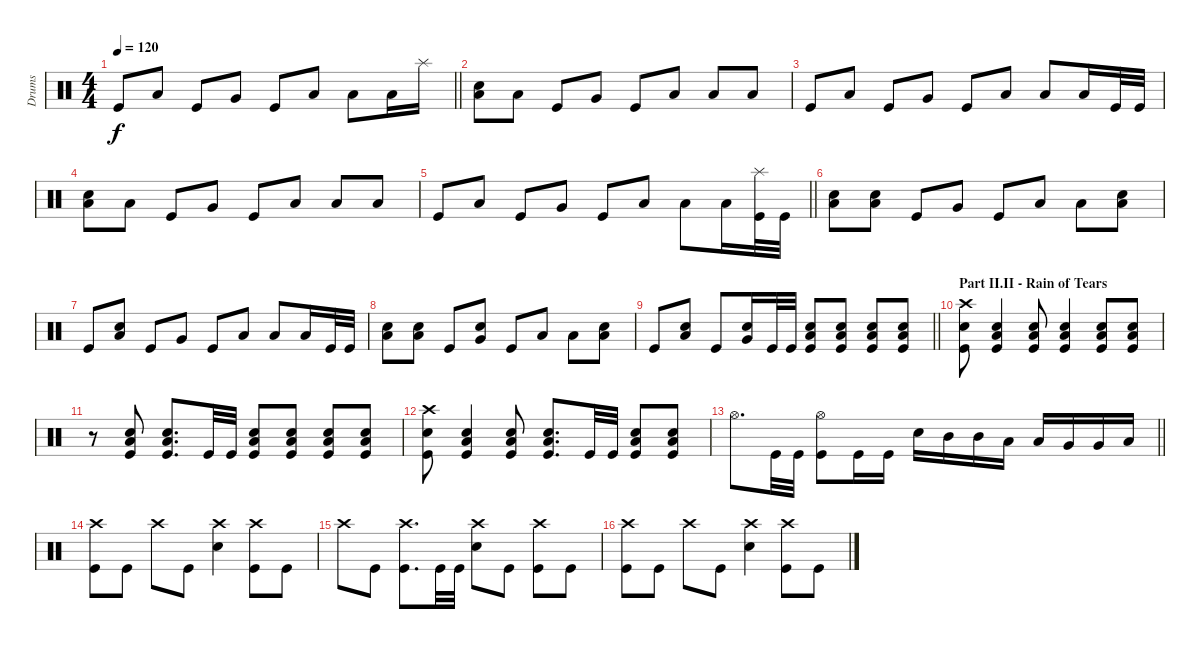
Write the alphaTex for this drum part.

\track ("Drums" "Drums") {instrument percussion}
\staff
\articulation defaults
\ts (4 4)
\tempo 120
\clef neutral
\barLineRight lightlight
\ks c "Kick (hit)".8{dy f} "Low Tom (hit)".8 "Kick (hit)".8 "Very Low Tom (hit)".8 "Kick (hit)".8 "Low Floor Tom (hit)".8 "Low Floor Tom (hit)".8 "Low Floor Tom (hit)".16 "Splash (hit)".16
|
("Low Tom (hit)" "Electric Snare (hit)").8 "Low Tom (hit)".8 "Kick (hit)".8 "Very Low Tom (hit)".8 "Kick (hit)".8 "Low Floor Tom (hit)".8 "Low Floor Tom (hit)".8 "Low Floor Tom (hit)".8 |
"Kick (hit)".8 "Low Tom (hit)".8 "Kick (hit)".8 "Very Low Tom (hit)".8 "Kick (hit)".8 "Low Floor Tom (hit)".8 "Low Floor Tom (hit)".8 "Low Floor Tom (hit)".16 "Kick (hit)".32 "Kick (hit)".32 |
("Low Tom (hit)" "Electric Snare (hit)").8 "Low Tom (hit)".8 "Kick (hit)".8 "Very Low Tom (hit)".8 "Kick (hit)".8 "Low Floor Tom (hit)".8 "Low Floor Tom (hit)".8 "Low Floor Tom (hit)".8 |
\barLineRight lightlight "Kick (hit)".8 "Low Tom (hit)".8 "Kick (hit)".8 "Very Low Tom (hit)".8 "Kick (hit)".8 "Low Floor Tom (hit)".8 "Low Floor Tom (hit)".8 "Low Floor Tom (hit)".16
("Splash (hit)" "Kick (hit)").32 "Kick (hit)".32 |
("Low Tom (hit)" "Electric Snare (hit)").8 ("Low Tom (hit)" "Electric Snare (hit)").8 "Kick (hit)".8 "Very Low Tom (hit)".8 "Kick (hit)".8 "Low Floor Tom (hit)".8 "Low Floor Tom (hit)".8 ("Electric Snare (hit)" "Low Floor Tom (hit)").8 |
"Kick (hit)".8 ("Low Tom (hit)" "Electric Snare (hit)").8 "Kick (hit)".8 "Very Low Tom (hit)".8 "Kick (hit)".8 "Low Floor Tom (hit)".8 "Low Floor Tom (hit)".8 "Low Floor Tom (hit)".16 "Kick (hit)".32 "Kick (hit)".32 |
("Low Tom (hit)" "Electric Snare (hit)").8 ("Low Tom (hit)" "Electric Snare (hit)").8 "Kick (hit)".8 ("Very Low Tom (hit)" "Electric Snare (hit)").8 "Kick (hit)".8 "Low Floor Tom (hit)".8 "Low Floor Tom (hit)".8 ("Electric Snare (hit)" "Low Floor Tom (hit)").8 |
\barLineRight lightlight "Kick (hit)".8
("Low Tom (hit)" "Electric Snare (hit)").8 "Kick (hit)".8 ("Very Low Tom (hit)" "Electric Snare (hit)").16 "Kick (hit)".32 "Kick (hit)".32 ("Low Floor Tom (hit)" "Electric Snare (hit)" "Kick (hit)").8 ("Low Floor Tom (hit)" "Electric Snare (hit)" "Kick (hit)").8 ("Low Floor Tom (hit)" "Electric Snare (hit)" "Kick (hit)").8 ("Low Floor Tom (hit)" "Electric Snare (hit)" "Kick (hit)").8 |
\section ("" "Part II.II - Rain of Tears")
("Crash high (hit)" "Electric Snare (hit)" "Kick (hit)").8 ("Low Floor Tom (hit)" "Electric Snare (hit)" "Kick (hit)").4 ("Low Floor Tom (hit)" "Electric Snare (hit)" "Kick (hit)").8 ("Low Floor Tom (hit)" "Electric Snare (hit)" "Kick (hit)").4 ("Low Floor Tom (hit)" "Electric Snare (hit)" "Kick (hit)").8 ("Low Floor Tom (hit)" "Electric Snare (hit)" "Kick (hit)").8 |
r.8 ("Low Floor Tom (hit)" "Electric Snare (hit)" "Kick (hit)").8 ("Low Floor Tom (hit)" "Electric Snare (hit)" "Kick (hit)").8{d} "Kick (hit)".32 "Kick (hit)".32 ("Low Floor Tom (hit)" "Electric Snare (hit)" "Kick (hit)").8 ("Low Floor Tom (hit)" "Electric Snare (hit)" "Kick (hit)").8 ("Low Floor Tom (hit)" "Electric Snare (hit)" "Kick (hit)").8 ("Low Floor Tom (hit)" "Electric Snare (hit)" "Kick (hit)").8 |
("Crash high (hit)" "Electric Snare (hit)" "Kick (hit)").8 ("Low Floor Tom (hit)" "Electric Snare (hit)" "Kick (hit)").4 ("Low Floor Tom (hit)" "Electric Snare (hit)" "Kick (hit)").8 ("Low Floor Tom (hit)" "Electric Snare (hit)" "Kick (hit)").8{d} "Kick (hit)".32 "Kick (hit)".32 ("Low Floor Tom (hit)" "Electric Snare (hit)" "Kick (hit)").8 ("Low Floor Tom (hit)" "Electric Snare (hit)" "Kick (hit)").8 |
\barLineRight lightlight "Hi-Hat (open)".8{d} "Kick (hit)".32 "Kick (hit)".32
("Hi-Hat (open)" "Kick (hit)").8 "Kick (hit)".16 "Kick (hit)".16 "Electric Snare (hit)".16 "Mid Tom (hit)".16 "Mid Tom (hit)".16 "Low Tom (hit)".16 "Low Tom (hit)".16 "Very Low Tom (hit)".16 "Very Low Tom (hit)".16 "Low Floor Tom (hit)".16 |
("Crash high (hit)" "Kick (hit)").8 "Kick (hit)".8 "Crash high (hit)".8 "Kick (hit)".8 ("Crash high (hit)" "Electric Snare (hit)").4 ("Crash high (hit)" "Kick (hit)").8 "Kick (hit)".8 |
"Crash high (hit)".8 "Kick (hit)".8 ("Crash high (hit)" "Kick (hit)").8{d} "Kick (hit)".32 "Kick (hit)".32 ("Crash high (hit)" "Electric Snare (hit)").8 "Kick (hit)".8 ("Crash high (hit)" "Kick (hit)").8 "Kick (hit)".8 |
("Crash high (hit)" "Kick (hit)").8 "Kick (hit)".8 "Crash high (hit)".8 "Kick (hit)".8 ("Crash high (hit)" "Electric Snare (hit)").4 ("Crash high (hit)" "Kick (hit)").8 "Kick (hit)".8
